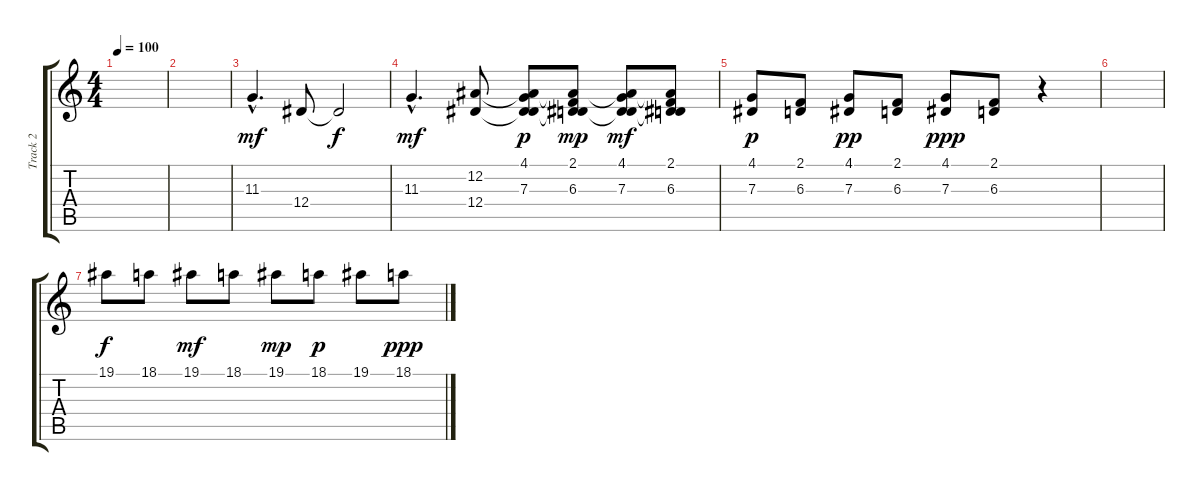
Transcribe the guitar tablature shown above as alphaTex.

\track ("Track 2" "Track 2") {instrument pad1newage}
\staff {score tabs}
\tuning (Eb4 Bb3 Ab3 Eb3 Ab2 Eb2) {hide}
\ts (4 4)
\tempo 100
\clef g2
\ks c
|
|
11.3{hac}.4{d dy mf} 12.4.8 12.4{t}.2{dy f} |
11.3{hac}.4{d dy mf} (12.2 12.4).8 (4.1 12.2{t} 7.3 12.4{t}).8{dy p} (2.1 12.2{t} 6.3 12.4{t}).8{dy mp} (4.1 12.2{t} 7.3 12.4{t}).8{dy mf} (2.1 12.2{t} 6.3 12.4{t}).8 |
(4.1 7.3).8{dy p} (2.1 6.3).8 (4.1 7.3).8{dy pp} (2.1 6.3).8 (4.1 7.3).8{dy ppp} (2.1 6.3).8 r.4 |
|
19.1.8{dy f} 18.1.8 19.1.8{dy mf} 18.1.8 19.1.8{dy mp} 18.1.8{dy p} 19.1.8 18.1.8{dy ppp}
